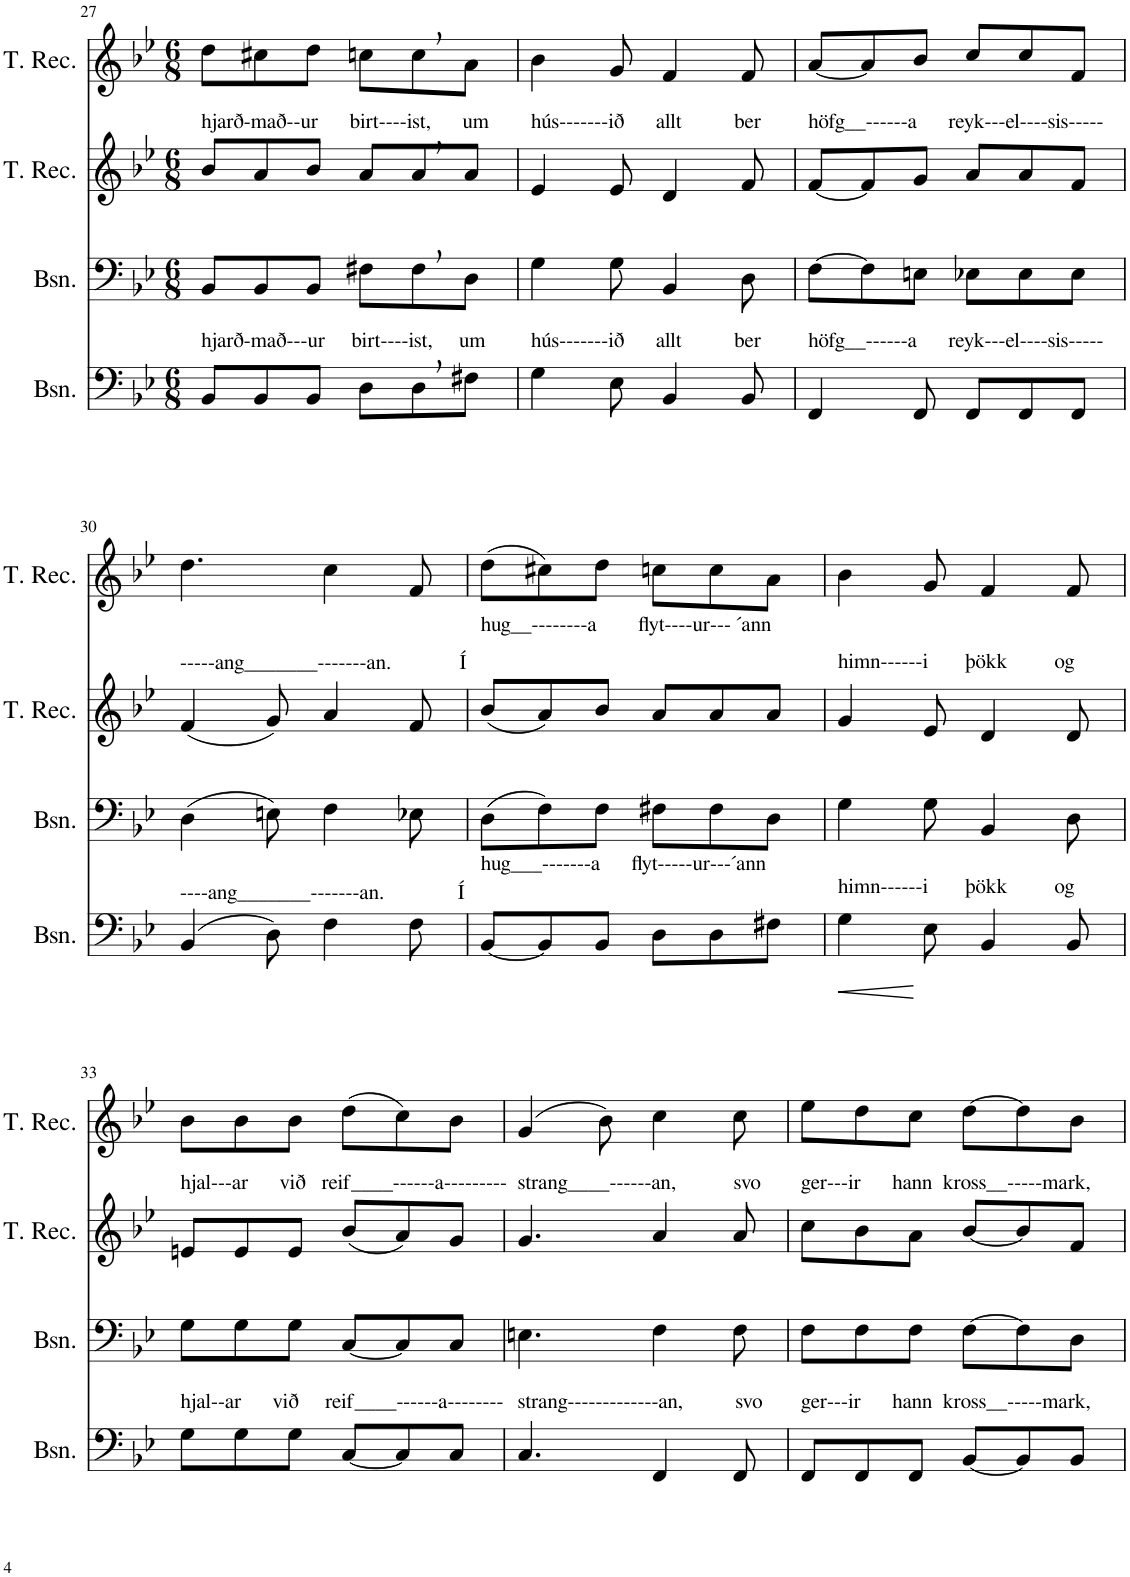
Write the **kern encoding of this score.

**kern	**dynam	**kern	**kern	**kern
*part4	*part4	*part3	*part2	*part1
*staff4	*staff4	*staff3	*staff2	*staff1
*I"Bassoon	*	*I"Bassoon	*I"Tenor Recorder	*I"Tenor Recorder
*I'Bsn.	*	*I'Bsn.	*I'T. Rec.	*I'T. Rec.
!!LO:PB:g=z
*clefF4	*	*clefF4	*clefG2	*clefG2
*k[b-e-]	*	*k[b-e-]	*k[b-e-]	*k[b-e-]
*M6/8	*	*M6/8	*M6/8	*M6/8
=27	=27	=27	=27	=27
!	!	!	!LO:TX:a:t=hjarð-mað--ur      birt----ist,      um	!
!LO:TX:a:t=hjarð-mað---ur     birt----ist,     um	!	!	!	!
8BB-/L	.	8BB-/L	8b-/L	8dd\L
8BB-/	.	8BB-/	8a/	8cc#X\
8BB-/J	.	8BB-/J	8b-/J	8dd\J
8D\L	.	8F#X\L	8a/L	8ccn\L
8D,\	.	8F#,\	8a,/	8cc,\
8F#X\J	.	8D\J	8a/J	8a\J
=28	=28	=28	=28	=28
!	!	!	!LO:TX:a:t=hús-------ið      allt          ber	!
!LO:TX:a:t=hús-------ið      allt          ber	!	!	!	!
4G\	.	4G\	4e-/	4b-\
8E-\	.	8G\	8e-/	8g/
4BB-/	.	4BB-/	4d/	4f/
8BB-/	.	8D\	8f/	8f/
=29	=29	=29	=29	=29
!	!	!	!LO:TX:a:t=höfg__------a      reyk---el----sis-----	!
!LO:TX:a:t=höfg__------a      reyk---el----sis-----	!	!	!	!
4FF/	.	[8F\L	[8f/L	[8a/L
.	.	8F\]	8f/]	8a/]
8FF/	.	8En\J	8g/J	8b-/J
8FF/L	.	8E-X\L	8a/L	8cc/L
8FF/	.	8E-\	8a/	8cc/
8FF/J	.	8E-\J	8f/J	8f/J
!!LO:LB:g=z
=30	=30	=30	=30	=30
!	!	!	!LO:TX:a:t=-----ang_______-------an.             Í	!
!LO:TX:a:t=----ang_______-------an.              Í	!	!	!	!
(4BB-/	.	(4D\	(4f/	4.dd\
8D\)	.	8En\)	8g/)	.
4F\	.	4F\	4a/	4cc\
8F\	.	8E-X\	8f/	8f/
=31	=31	=31	=31	=31
!	!	!	!LO:TX:a:t=hug__--------a        flyt----ur--- ´ann	!
!LO:TX:a:t=hug___-------a      flyt-----ur---´ann	!	!	!	!
[8BB-/L	.	(8D\L	(8b-/L	(8dd\L
8BB-/]	.	8F\)	8a/)	8cc#X\)
8BB-/J	.	8F\J	8b-/J	8dd\J
8D\L	.	8F#X\L	8a/L	8ccn\L
8D\	.	8F#\	8a/	8cc\
8F#X\J	.	8D\J	8a/J	8a\J
=32	=32	=32	=32	=32
!	!	!	!LO:TX:a:t=himn------i       þökk         og	!
!LO:TX:a:t=himn------i       þökk         og	!	!	!	!
!	!LO:HP:b	!	!	!
4G\	<	4G\	4g/	4b-\
8E-\	[	8G\	8e-/	8g/
4BB-/	.	4BB-/	4d/	4f/
8BB-/	.	8D\	8d/	8f/
!!LO:LB:g=z
=33	=33	=33	=33	=33
!	!	!	!LO:TX:a:t=hjal---ar      við   reif____------a---------	!
!LO:TX:a:t=hjal--ar      við     reif____------a--------	!	!	!	!
8G\L	.	8G\L	8en/L	8b-\L
8G\	.	8G\	8e/	8b-\
8G\J	.	8G\J	8e/J	8b-\J
[8C/L	.	[8C/L	(8b-/L	(8dd\L
8C/]	.	8C/]	8a/)	8cc\)
8C/J	.	8C/J	8g/J	8b-\J
=34	=34	=34	=34	=34
!	!	!	!LO:TX:a:t=strang____------an,           svo	!
!LO:TX:a:t=strang-------------an,          svo	!	!	!	!
4.C/	.	4.En\	4.g/	(4g/
.	.	.	.	8b-\)
4FF/	.	4F\	4a/	4cc\
8FF/	.	8F\	8a/	8cc\
=35	=35	=35	=35	=35
!	!	!	!LO:TX:a:t=ger---ir      hann  kross__-----mark,	!
!LO:TX:a:t=ger---ir      hann  kross__-----mark,	!	!	!	!
8FF/L	.	8F\L	8cc\L	8ee-\L
8FF/	.	8F\	8b-\	8dd\
8FF/J	.	8F\J	8a\J	8cc\J
[8BB-/L	.	[8F\L	[8b-/L	[8dd\L
8BB-/]	.	8F\]	8b-/]	8dd\]
8BB-/J	.	8D\J	8f/J	8b-\J
=	=	=	=	=
*-	*-	*-	*-	*-
